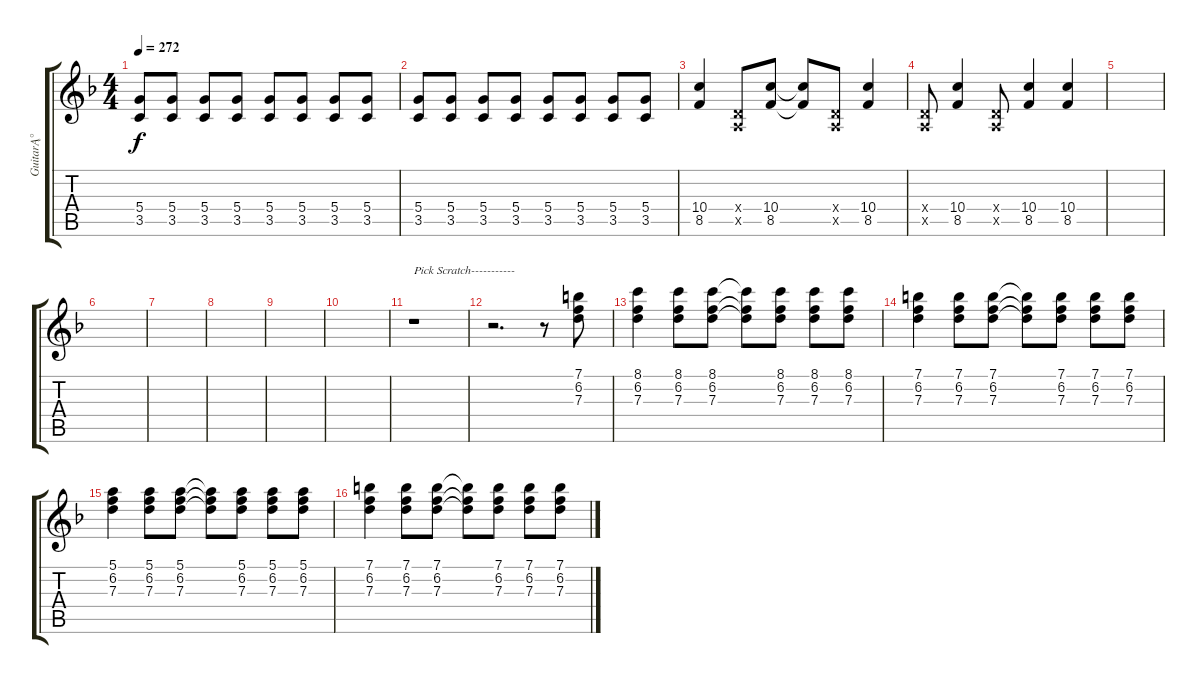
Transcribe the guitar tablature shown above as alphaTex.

\track ("GuitarĄ°" "GuitarĄ°") {instrument distortionguitar}
\staff {score tabs}
\tuning (E4 B3 G3 D3 A2 E2) {hide}
\ts (4 4)
\tempo 272
\clef g2
\ks f
(5.4 3.5).8{dy f} (5.4 3.5).8 (5.4 3.5).8 (5.4 3.5).8 (5.4 3.5).8 (5.4 3.5).8 (5.4 3.5).8 (5.4 3.5).8 |
(5.4 3.5).8 (5.4 3.5).8 (5.4 3.5).8 (5.4 3.5).8 (5.4 3.5).8 (5.4 3.5).8 (5.4 3.5).8 (5.4 3.5).8 |
(10.4 8.5).4 (0.4{x} 0.5{x}).8 (10.4 8.5).8 (10.4{t} 8.5{t}).8 (0.4{x} 0.5{x}).8 (10.4 8.5).4 |
(0.4{x} 0.5{x}).8 (10.4 8.5).4 (0.4{x} 0.5{x}).8 (10.4 8.5).4 (10.4 8.5).4 |
|
|
|
|
|
|
r.1{txt "Pick Scratch-----------"} |
r.2{d} r.8 (7.1 6.2 7.3).8{volume 16} |
(8.1 6.2 7.3).4 (8.1 6.2 7.3).8 (8.1 6.2 7.3).8 (8.1{t} 6.2{t} 7.3{t}).8 (8.1 6.2 7.3).8 (8.1 6.2 7.3).8 (8.1 6.2 7.3).8 |
(7.1 6.2 7.3).4 (7.1 6.2 7.3).8 (7.1 6.2 7.3).8 (7.1{t} 6.2{t} 7.3{t}).8 (7.1 6.2 7.3).8 (7.1 6.2 7.3).8 (7.1 6.2 7.3).8 |
(5.1 6.2 7.3).4 (5.1 6.2 7.3).8 (5.1 6.2 7.3).8 (5.1{t} 6.2{t} 7.3{t}).8 (5.1 6.2 7.3).8 (5.1 6.2 7.3).8 (5.1 6.2 7.3).8 |
(7.1 6.2 7.3).4 (7.1 6.2 7.3).8 (7.1 6.2 7.3).8 (7.1{t} 6.2{t} 7.3{t}).8 (7.1 6.2 7.3).8 (7.1 6.2 7.3).8 (7.1 6.2 7.3).8
